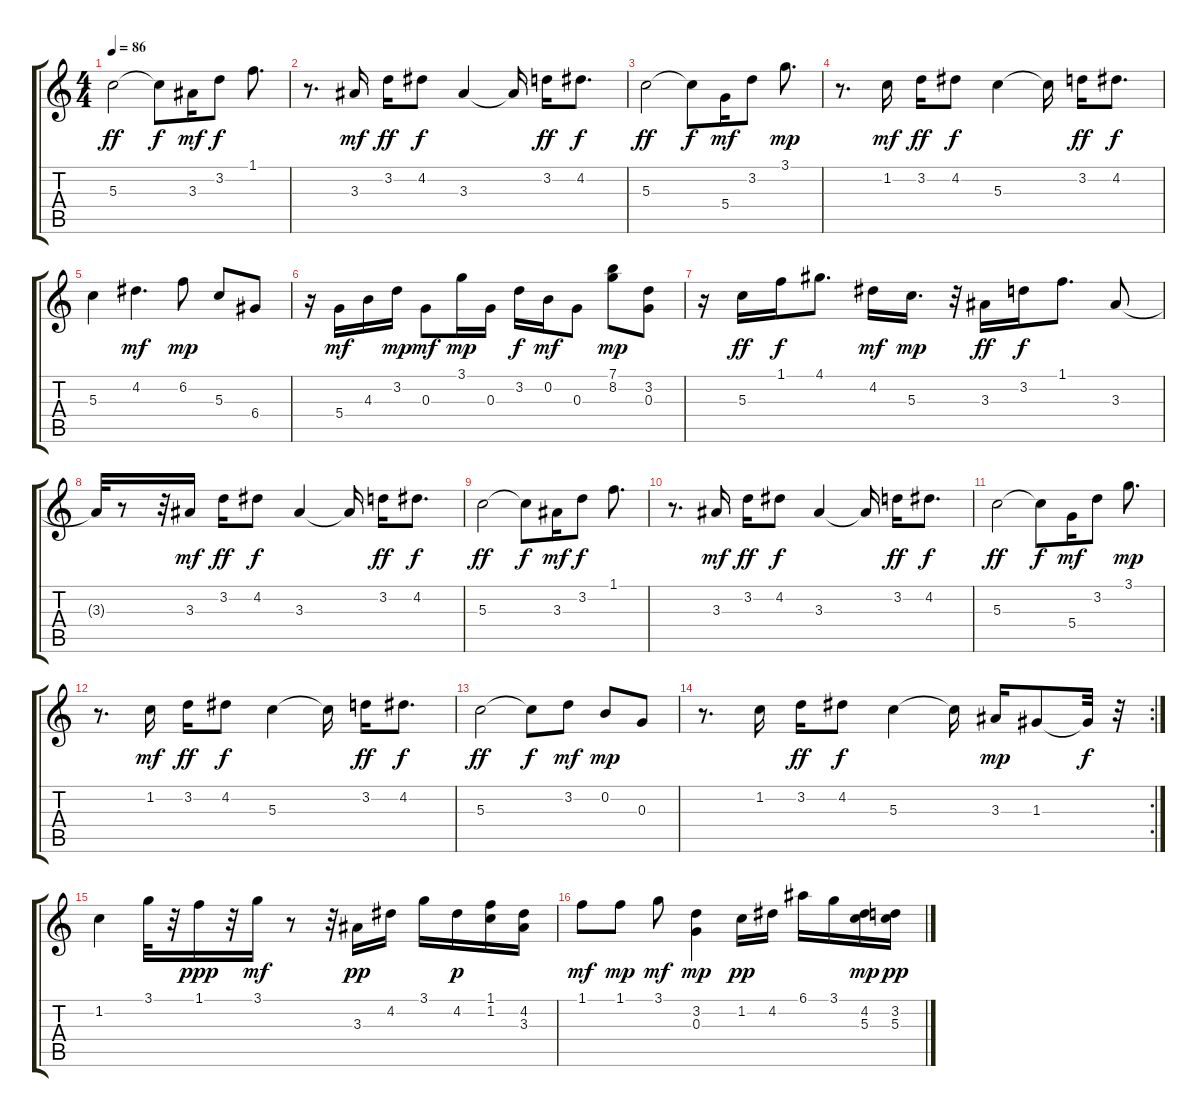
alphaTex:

\track "" {instrument acousticguitarnylon}
\staff {score tabs}
\tuning (E4 B3 G3 D3 A2 E2) {hide}
\ts (4 4)
\tempo 86
\clef g2
\ks c
5.3.2{dy ff} 5.3{t}.8{dy f} 3.3.16{dy mf} 3.2.8{dy f} 1.1.8{d} |
r.8{d} 3.3.16{dy mf} 3.2.16{dy ff} 4.2.8{dy f} 3.3.4 3.3{t}.16 3.2.16{dy ff} 4.2.8{d dy f} |
5.3.2{dy ff} 5.3{t}.8{dy f} 5.4.16{dy mf} 3.2.8 3.1.8{d dy mp} |
r.8{d} 1.2.16{dy mf} 3.2.16{dy ff} 4.2.8{dy f} 5.3.4 5.3{t}.16 3.2.16{dy ff} 4.2.8{d dy f} |
5.3.4 4.2.4{d dy mf} 6.2.8{dy mp} 5.3.8 6.4.8 |
r.16 5.4.16{dy mf} 4.3.16 3.2.16{dy mp} 0.3.8{dy mf} 3.1.16{dy mp} 0.3.16 3.2.16{dy f} 0.2.16{dy mf} 0.3.8 (7.1 8.2).8{dy mp} (3.2 0.3).8 |
r.16 5.3.16{dy ff} 1.1.16{dy f} 4.1.8{d} 4.2.16{dy mf} 5.3.16{d dy mp} r.32 3.3.16{dy ff} 3.2.16{dy f} 1.1.8{d} 3.3.8 |
3.3{t}.32 r.8 r.32 3.3.16{dy mf} 3.2.16{dy ff} 4.2.8{dy f} 3.3.4 3.3{t}.16 3.2.16{dy ff} 4.2.8{d dy f} |
5.3.2{dy ff} 5.3{t}.8{dy f} 3.3.16{dy mf} 3.2.8{dy f} 1.1.8{d} |
r.8{d} 3.3.16{dy mf} 3.2.16{dy ff} 4.2.8{dy f} 3.3.4 3.3{t}.16 3.2.16{dy ff} 4.2.8{d dy f} |
5.3.2{dy ff} 5.3{t}.8{dy f} 5.4.16{dy mf} 3.2.8 3.1.8{d dy mp} |
r.8{d} 1.2.16{dy mf} 3.2.16{dy ff} 4.2.8{dy f} 5.3.4 5.3{t}.16 3.2.16{dy ff} 4.2.8{d dy f} |
5.3.2{dy ff} 5.3{t}.8{dy f} 3.2.8{dy mf} 0.2.8{dy mp} 0.3.8 |
\rc 2
r.8{d} 1.2.16 3.2.16{dy ff} 4.2.8{dy f} 5.3.4 5.3{t}.16 3.3.16{dy mp} 1.3.8 1.3{t}.32{dy f} r.32 |
1.2.4{volume 9 balance 4} 3.1.32 r.32 1.1.16{dy ppp} r.32 3.1.16{dy mf} r.8 r.32 3.3.16{dy pp} 4.2.16 3.1.16 4.2.16{dy p} (1.1 1.2).16 (4.2 3.3).16 |
1.1.8{dy mf} 1.1.8{dy mp} 3.1.8{dy mf} (3.2 0.3).4{dy mp} 1.2.16{dy pp} 4.2.16 6.1.16 3.1.16 (4.2 5.3).16{dy mp} (3.2 5.3).16{dy pp}
